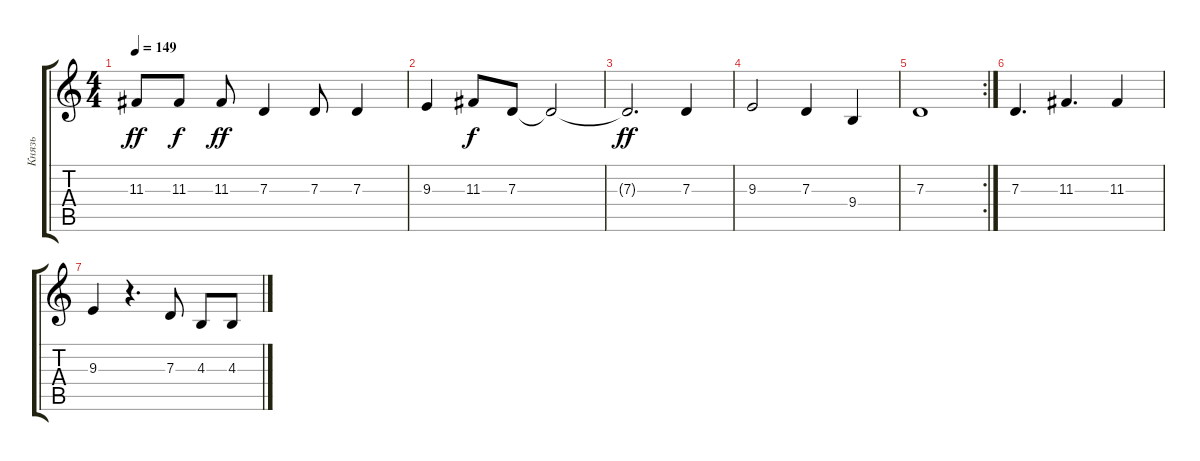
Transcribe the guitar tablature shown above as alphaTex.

\track ("Князь" "Князь") {instrument bassoon}
\staff {score tabs}
\tuning (E4 B3 G3 D3 A2 E2) {hide}
\ts (4 4)
\tempo 149
\clef g2
\ks c
11.3.8{dy ff} 11.3.8{dy f} 11.3.8{dy ff} 7.3.4 7.3.8 7.3.4 |
9.3.4 11.3.8{dy f} 7.3.8 7.3{t}.2 |
7.3{t}.2{d dy ff} 7.3.4 |
9.3.2 7.3.4 9.4.4 |
\rc 2
7.3.1 |
7.3.4{d} 11.3.4{d} 11.3.4 |
9.3.4 r.4{d} 7.3.8 4.3.8 4.3.8
